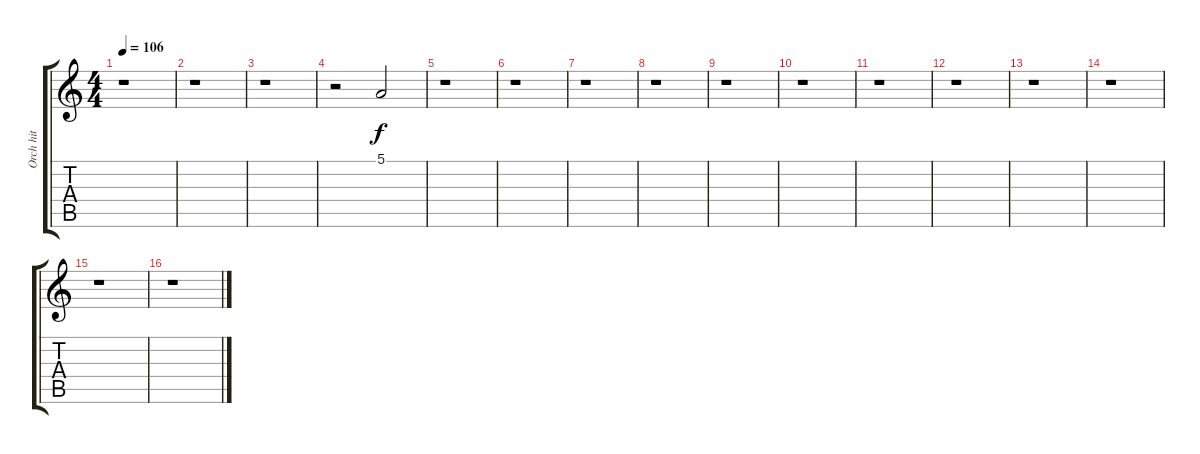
\track ("Orch hit" "Orch hit") {instrument orchestrahit}
\staff {score tabs}
\tuning (E4 B3 G3 D3 A2 E2) {hide}
\ts (4 4)
\tempo 106
\clef g2
\ks c
r.1{dy f} |
r.1 |
r.1 |
r.2 5.1.2 |
r.1 |
r.1 |
r.1 |
r.1 |
r.1 |
r.1 |
r.1 |
r.1 |
r.1 |
r.1 |
r.1 |
r.1
